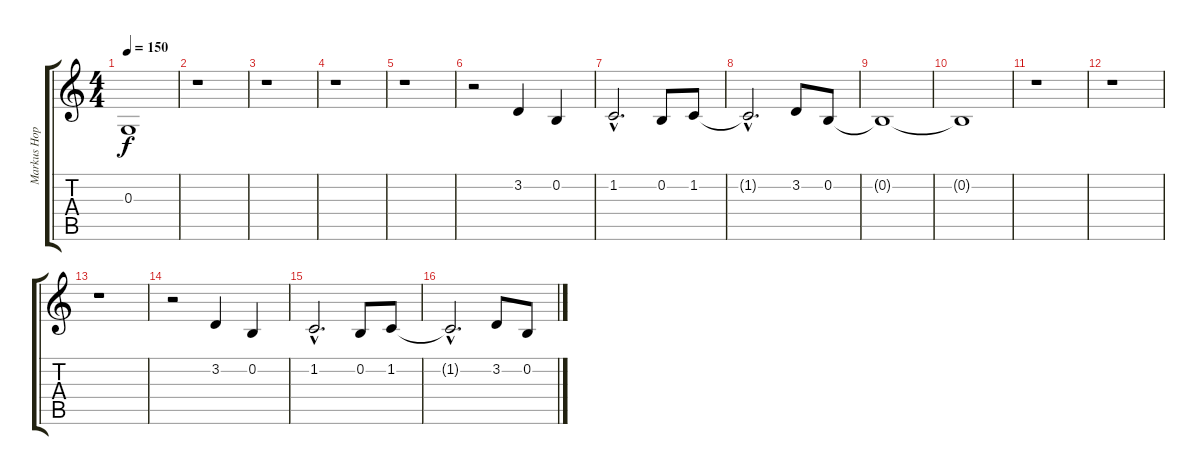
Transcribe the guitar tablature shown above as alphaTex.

\track ("Markus Hoppus - Vocals II" "Markus Hop") {instrument lead7fifths}
\staff {score tabs}
\tuning (E4 B3 G3 D3 A2 E2) {hide}
\ts (4 4)
\tempo 150
\clef g2
\ks c
0.3{t}.1{dy f} |
r.1 |
r.1 |
r.1 |
r.1 |
r.2 3.2.4 0.2.4 |
1.2{hac}.2{d} 0.2.8 1.2.8 |
1.2{hac t}.2{d} 3.2.8 0.2.8 |
0.2{t}.1 |
0.2{t}.1 |
r.1 |
r.1 |
r.1 |
r.2 3.2.4 0.2.4 |
1.2{hac}.2{d} 0.2.8 1.2.8 |
1.2{hac t}.2{d} 3.2.8 0.2.8
